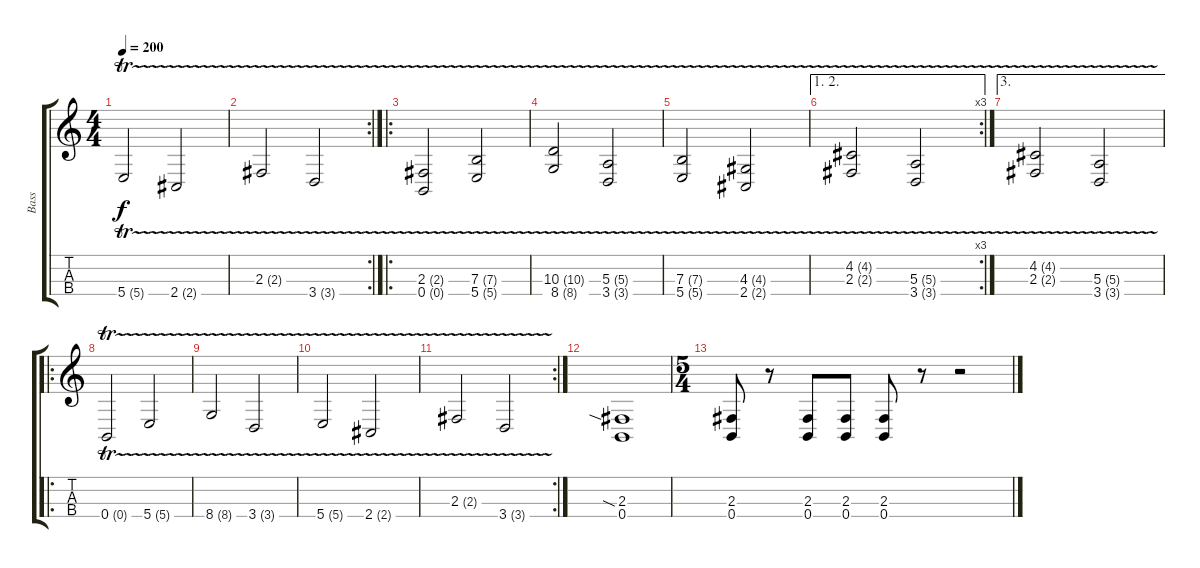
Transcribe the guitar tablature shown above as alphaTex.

\track ("Bass" "Bass") {instrument distortionguitar}
\staff {score tabs}
\tuning (D3 A2 E2 B1) {hide}
\ts (4 4)
\tempo 200
\clef g2
\ks c
5.4{tr (5 16)}.2{dy f} 2.4{tr (2 16)}.2 |
\rc 2
2.3{tr (2 16)}.2 3.4{tr (3 16)}.2 |
\ro
(2.3{tr (2 16)} 0.4{tr (0 16)}).2 (7.3{tr (7 16)} 5.4{tr (5 16)}).2 |
(10.3{tr (10 16)} 8.4{tr (8 16)}).2 (5.3{tr (5 16)} 3.4{tr (3 16)}).2 |
(7.3{tr (7 16)} 5.4{tr (5 16)}).2 (4.3{tr (4 16)} 2.4{tr (2 16)}).2 |
\ae (1 2)
\rc 3
(4.2{tr (4 16)} 2.3{tr (2 16)}).2 (5.3{tr (5 16)} 3.4{tr (3 16)}).2 |
\ae 3
(4.2{tr (4 16)} 2.3{tr (2 16)}).2 (5.3{tr (5 16)} 3.4{tr (3 16)}).2 |
\ro
0.4{tr (0 16)}.2 5.4{tr (5 16)}.2 |
8.4{tr (8 16)}.2 3.4{tr (3 16)}.2 |
5.4{tr (5 16)}.2 2.4{tr (2 16)}.2 |
\rc 2
2.3{tr (2 16)}.2 3.4{tr (3 16)}.2 |
(2.3{sia} 0.4).1 |
\ts (5 4)
(2.3 0.4).8 r.8 (2.3 0.4).8 (2.3 0.4).8 (2.3 0.4).8 r.8 r.2
